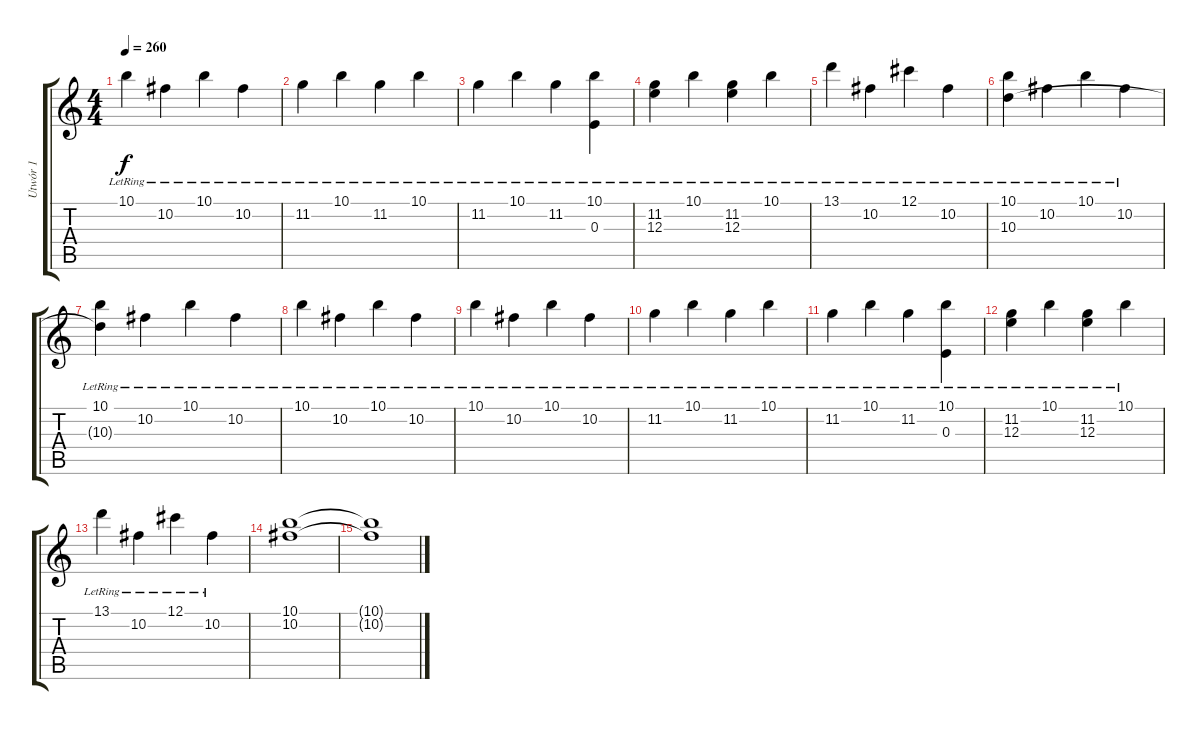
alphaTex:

\track ("Utwór 1" "Utwór 1") {instrument distortionguitar}
\staff {score tabs}
\tuning (Db4 Ab3 E3 B2 Gb2 B1) {hide}
\ts (4 4)
\tempo 260
\clef g2
\ks c
10.1{lr}.4{dy f} 10.2{lr}.4 10.1{lr}.4 10.2{lr}.4 |
11.2{lr}.4 10.1{lr}.4 11.2{lr}.4 10.1{lr}.4 |
11.2{lr}.4 10.1{lr}.4 11.2{lr}.4 (10.1{lr} 0.3).4 |
(11.2{lr} 12.3{lr}).4 10.1{lr}.4 (11.2{lr} 12.3{lr}).4 10.1{lr}.4 |
13.1{lr}.4 10.2{lr}.4 12.1{lr}.4 10.2{lr}.4 |
(10.1{lr} 10.3{lr}).4 10.2{lr}.4 10.1{lr}.4 10.2{lr}.4 |
(10.1{lr} 10.3{t}).4 10.2{lr}.4 10.1{lr}.4 10.2{lr}.4 |
10.1{lr}.4 10.2{lr}.4 10.1{lr}.4 10.2{lr}.4 |
10.1{lr}.4 10.2{lr}.4 10.1{lr}.4 10.2{lr}.4 |
11.2{lr}.4 10.1{lr}.4 11.2{lr}.4 10.1{lr}.4 |
11.2{lr}.4 10.1{lr}.4 11.2{lr}.4 (10.1{lr} 0.3).4 |
(11.2{lr} 12.3{lr}).4 10.1{lr}.4 (11.2{lr} 12.3{lr}).4 10.1{lr}.4 |
13.1{lr}.4 10.2{lr}.4 12.1{lr}.4 10.2{lr}.4 |
(10.1 10.2).1 |
(10.1{t} 10.2{t}).1
